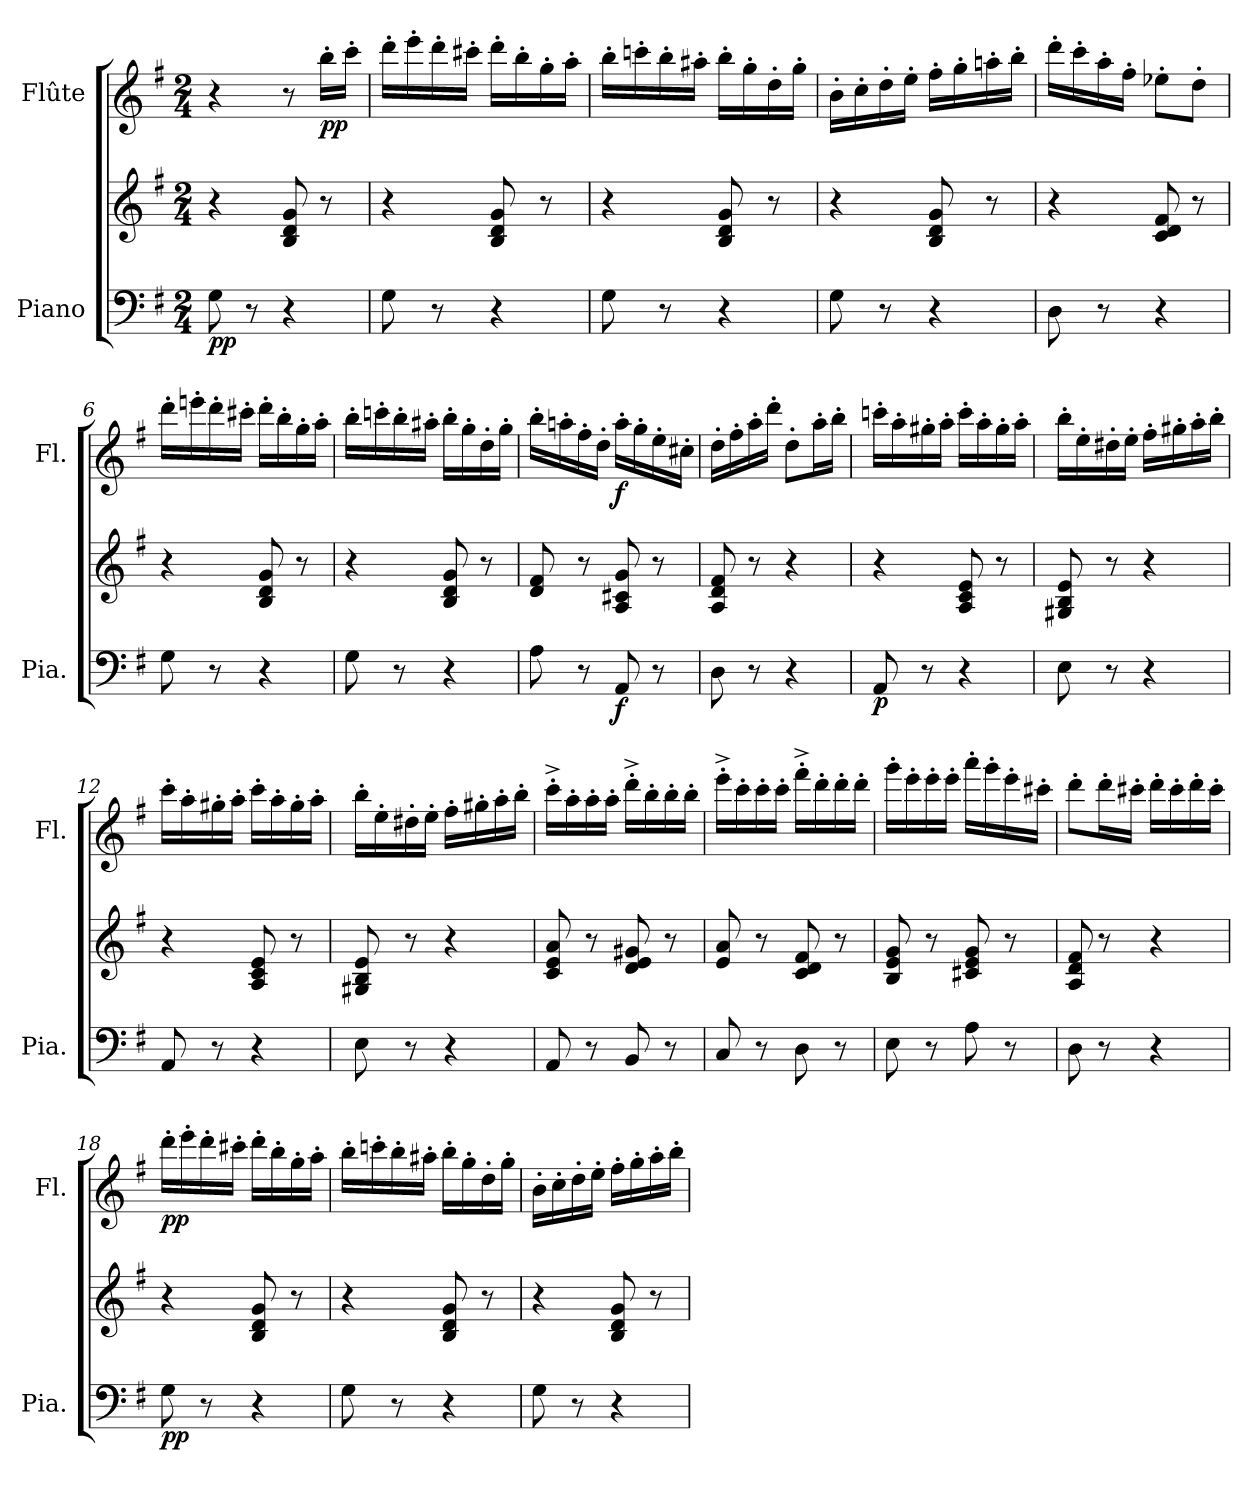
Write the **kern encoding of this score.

**kern	**kern	**dynam	**kern	**dynam
*part2	*part2	*part2	*part1	*part1
*staff3	*staff2	*staff2/3	*staff1	*staff1
*I"Piano	*	*	*I"Flûte	*
*I'Pia.	*	*	*I'Fl.	*
*clefF4	*clefG2	*	*clefG2	*
*k[f#]	*k[f#]	*	*k[f#]	*
*M2/4	*M2/4	*	*M2/4	*
=1	=1	=1	=1	=1
!	!	!LO:DY:b=2	!	!
8G\	4r	pp	4r	.
8r	.	.	.	.
4r	8B/ 8d/ 8g/	.	8r	.
!	!	!	!	!LO:DY:b
.	8r	.	16bb'\LL	pp
.	.	.	16ccc'\JJ	.
=2	=2	=2	=2	=2
8G\	4r	.	16ddd'\LL	.
.	.	.	16eee'\	.
8r	.	.	16ddd'\	.
.	.	.	16ccc#X'\JJ	.
4r	8B/ 8d/ 8g/	.	16ddd'\LL	.
.	.	.	16bb'\	.
.	8r	.	16gg'\	.
.	.	.	16aa'\JJ	.
=3	=3	=3	=3	=3
8G\	4r	.	16bb'\LL	.
.	.	.	16cccn'\	.
8r	.	.	16bb'\	.
.	.	.	16aa#X'\JJ	.
4r	8B/ 8d/ 8g/	.	16bb'\LL	.
.	.	.	16gg'\	.
.	8r	.	16dd'\	.
.	.	.	16gg'\JJ	.
=4	=4	=4	=4	=4
8G\	4r	.	16b'\LL	.
.	.	.	16cc'\	.
8r	.	.	16dd'\	.
.	.	.	16ee'\JJ	.
4r	8B/ 8d/ 8g/	.	16ff#'\LL	.
.	.	.	16gg'\	.
.	8r	.	16aan'\	.
.	.	.	16bb'\JJ	.
!!LO:LB:g=z
=5	=5	=5	=5	=5
8D\	4r	.	16ddd'\LL	.
.	.	.	16ccc'\	.
8r	.	.	16aa'\	.
.	.	.	16ff#'\JJ	.
4r	8c/ 8d/ 8f#/	.	8ee-X'\L	.
.	8r	.	8dd'\J	.
=6	=6	=6	=6	=6
8G\	4r	.	16ddd'\LL	.
.	.	.	16eeen'\	.
8r	.	.	16ddd'\	.
.	.	.	16ccc#X'\JJ	.
4r	8B/ 8d/ 8g/	.	16ddd'\LL	.
.	.	.	16bb'\	.
.	8r	.	16gg'\	.
.	.	.	16aa'\JJ	.
=7	=7	=7	=7	=7
8G\	4r	.	16bb'\LL	.
.	.	.	16cccn'\	.
8r	.	.	16bb'\	.
.	.	.	16aa#X'\JJ	.
4r	8B/ 8d/ 8g/	.	16bb'\LL	.
.	.	.	16gg'\	.
.	8r	.	16dd'\	.
.	.	.	16gg'\JJ	.
=8	=8	=8	=8	=8
8A\	8d/ 8f#/	.	16bb'\LL	.
.	.	.	16aan'\	.
8r	8r	.	16ff#'\	.
.	.	.	16dd'\JJ	.
!	!	!LO:DY:b=2	!	!LO:DY:b
8AA/	8A/ 8c#X/ 8g/	f	16aa'\LL	f
.	.	.	16gg'\	.
8r	8r	.	16ee'\	.
.	.	.	16cc#X'\JJ	.
!!LO:LB:g=z
=9	=9	=9	=9	=9
8D\	8A/ 8d/ 8f#/	.	16dd'\LL	.
.	.	.	16ff#'\	.
8r	8r	.	16aa'\	.
.	.	.	16ddd'\JJ	.
4r	4r	.	8dd'\L	.
.	.	.	16aa'\L	.
.	.	.	16bb'\JJ	.
=10	=10	=10	=10	=10
!	!	!LO:DY:b=2	!	!
8AA/	4r	p	16cccn'\LL	.
.	.	.	16aa'\	.
8r	.	.	16gg#X'\	.
.	.	.	16aa'\JJ	.
4r	8A/ 8c/ 8e/	.	16ccc'\LL	.
.	.	.	16aa'\	.
.	8r	.	16gg#'\	.
.	.	.	16aa'\JJ	.
=11	=11	=11	=11	=11
8E\	8G#X/ 8B/ 8e/	.	16bb'\LL	.
.	.	.	16ee'\	.
8r	8r	.	16dd#X'\	.
.	.	.	16ee'\JJ	.
4r	4r	.	16ff#'\LL	.
.	.	.	16gg#X'\	.
.	.	.	16aa'\	.
.	.	.	16bb'\JJ	.
=12	=12	=12	=12	=12
8AA/	4r	.	16ccc'\LL	.
.	.	.	16aa'\	.
8r	.	.	16gg#X'\	.
.	.	.	16aa'\JJ	.
4r	8A/ 8c/ 8e/	.	16ccc'\LL	.
.	.	.	16aa'\	.
.	8r	.	16gg#'\	.
.	.	.	16aa'\JJ	.
!!LO:PB:g=z
=13	=13	=13	=13	=13
8E\	8G#X/ 8B/ 8e/	.	16bb'\LL	.
.	.	.	16ee'\	.
8r	8r	.	16dd#X'\	.
.	.	.	16ee'\JJ	.
4r	4r	.	16ff#'\LL	.
.	.	.	16gg#X'\	.
.	.	.	16aa'\	.
.	.	.	16bb'\JJ	.
=14	=14	=14	=14	=14
8AA/	8c/ 8e/ 8a/	.	16ccc'^\LL	.
.	.	.	16aa'\	.
8r	8r	.	16aa'\	.
.	.	.	16aa'\JJ	.
8BB/	8d/ 8e/ 8g#X/	.	16ddd'^\LL	.
.	.	.	16bb'\	.
8r	8r	.	16bb'\	.
.	.	.	16bb'\JJ	.
=15	=15	=15	=15	=15
8C/	8e/ 8a/	.	16eee'^\LL	.
.	.	.	16ccc'\	.
8r	8r	.	16ccc'\	.
.	.	.	16ccc'\JJ	.
8D\	8c/ 8d/ 8f#/	.	16fff#'^\LL	.
.	.	.	16ddd'\	.
8r	8r	.	16ddd'\	.
.	.	.	16ddd'\JJ	.
!!LO:LB:g=z
=16	=16	=16	=16	=16
8E\	8B/ 8e/ 8g/	.	16ggg'\LL	.
.	.	.	16eee'\	.
8r	8r	.	16eee'\	.
.	.	.	16eee'\JJ	.
8A\	8c#X/ 8e/ 8g/	.	16aaa'\LL	.
.	.	.	16ggg'\	.
8r	8r	.	16eee'\	.
.	.	.	16ccc#X'\JJ	.
=17	=17	=17	=17	=17
8D\	8A/ 8d/ 8f#/	.	8ddd'\L	.
8r	8r	.	16ddd'\L	.
.	.	.	16ccc#X'\JJ	.
4r	4r	.	16ddd'\LL	.
.	.	.	16ccc#'\	.
.	.	.	16ddd'\	.
.	.	.	16ccc#'\JJ	.
=18	=18	=18	=18	=18
!	!	!LO:DY:b=2	!	!LO:DY:b
8G\	4r	pp	16ddd'\LL	pp
.	.	.	16eee'\	.
8r	.	.	16ddd'\	.
.	.	.	16ccc#X'\JJ	.
4r	8B/ 8d/ 8g/	.	16ddd'\LL	.
.	.	.	16bb'\	.
.	8r	.	16gg'\	.
.	.	.	16aa'\JJ	.
!!LO:LB:g=z
=19	=19	=19	=19	=19
8G\	4r	.	16bb'\LL	.
.	.	.	16cccn'\	.
8r	.	.	16bb'\	.
.	.	.	16aa#X'\JJ	.
4r	8B/ 8d/ 8g/	.	16bb'\LL	.
.	.	.	16gg'\	.
.	8r	.	16dd'\	.
.	.	.	16gg'\JJ	.
=20	=20	=20	=20	=20
8G\	4r	.	16b'\LL	.
.	.	.	16cc'\	.
8r	.	.	16dd'\	.
.	.	.	16ee'\JJ	.
4r	8B/ 8d/ 8g/	.	16ff#'\LL	.
.	.	.	16gg'\	.
.	8r	.	16aa'\	.
.	.	.	16bb'\JJ	.
=	=	=	=	=
*-	*-	*-	*-	*-
